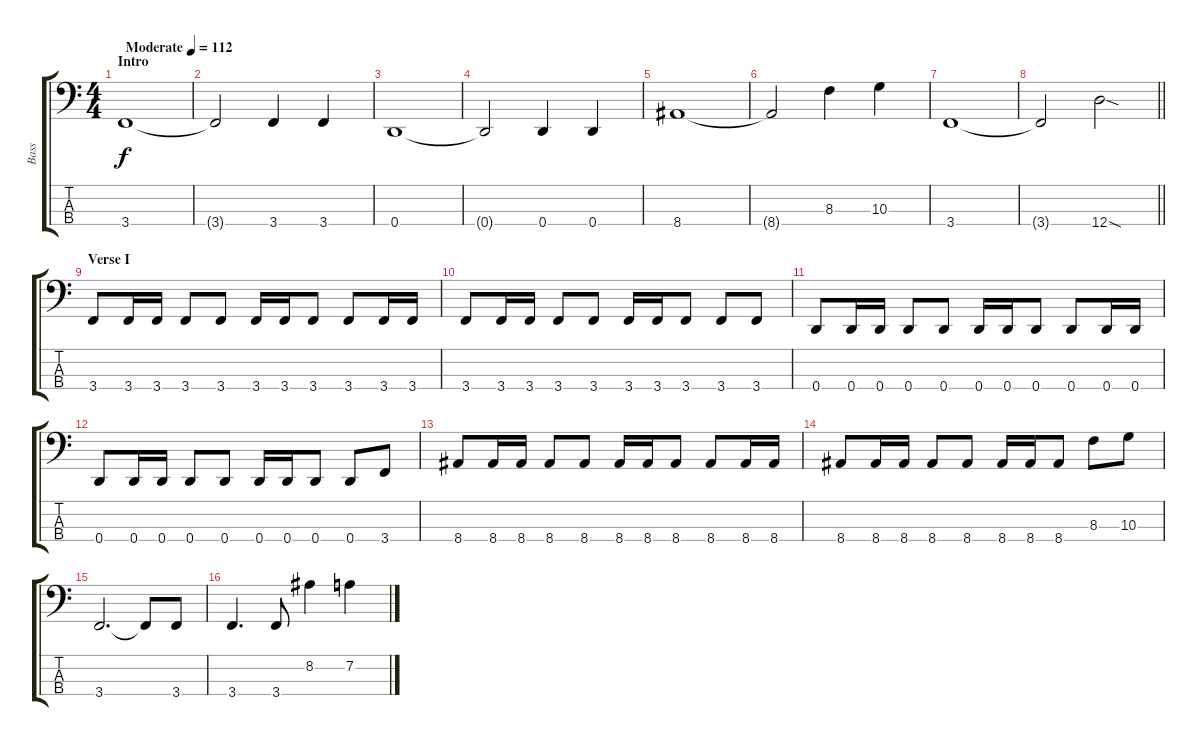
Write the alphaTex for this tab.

\track ("Bass" "Bass") {instrument electricbassfinger}
\staff {score tabs}
\tuning (G2 D2 A1 D1) {hide}
\ts (4 4)
\section ("" "Intro")
\tempo (112 "Moderate")
\clef f4
\ks c
3.4.1{dy f instrument electricbassfinger} |
3.4{t}.2 3.4.4 3.4.4 |
0.4.1 |
0.4{t}.2 0.4.4 0.4.4 |
8.4.1 |
8.4{t}.2 8.3.4 10.3.4 |
3.4.1 |
\barLineRight lightlight
3.4{t}.2 12.4{sod}.2 |
\section ("" "Verse I")
3.4.8 3.4.16 3.4.16 3.4.8 3.4.8 3.4.16 3.4.16 3.4.8 3.4.8 3.4.16 3.4.16 |
3.4.8 3.4.16 3.4.16 3.4.8 3.4.8 3.4.16 3.4.16 3.4.8 3.4.8 3.4.8 |
0.4.8 0.4.16 0.4.16 0.4.8 0.4.8 0.4.16 0.4.16 0.4.8 0.4.8 0.4.16 0.4.16 |
0.4.8 0.4.16 0.4.16 0.4.8 0.4.8 0.4.16 0.4.16 0.4.8 0.4.8 3.4.8 |
8.4.8 8.4.16 8.4.16 8.4.8 8.4.8 8.4.16 8.4.16 8.4.8 8.4.8 8.4.16 8.4.16 |
8.4.8 8.4.16 8.4.16 8.4.8 8.4.8 8.4.16 8.4.16 8.4.8 8.3.8 10.3.8 |
3.4.2{d} 3.4{t}.8 3.4.8 |
3.4.4{d} 3.4.8 8.2.4 7.2.4
